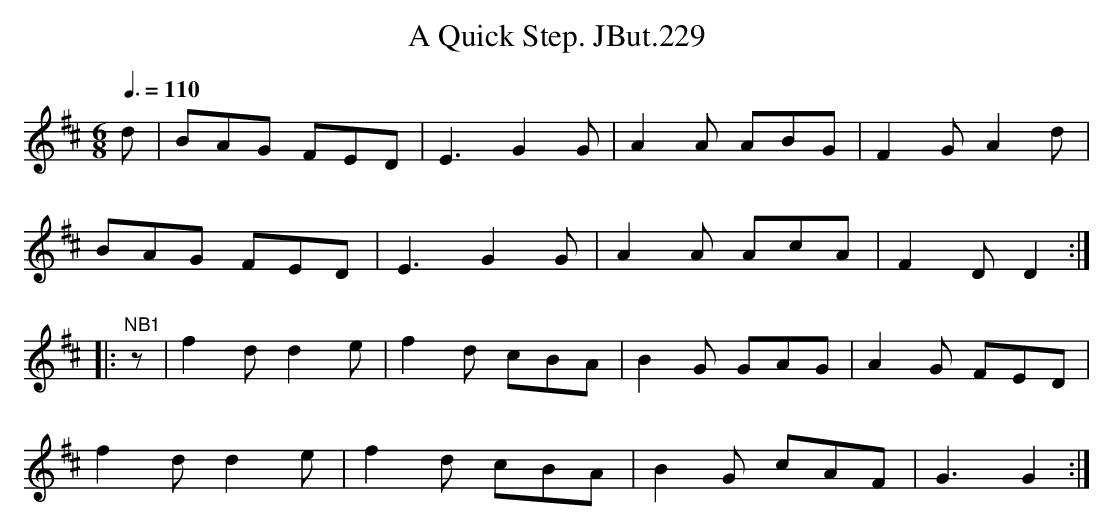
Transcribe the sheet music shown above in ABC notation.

X:1
T:Quick Step. JBut.229, A
M:6/8
L:1/8
Q:3/8=110
K:D
d|BAG FED|E3 G2G|A2A ABG|F2G A2d|
BAG FED|E3 G2G|A2A AcA|F2D D2:|
|: "^NB1"z|f2d d2e|f2d cBA|B2G GAG|A2G FED|
f2d d2e|f2d cBA|B2G cAF|G3G2:|
